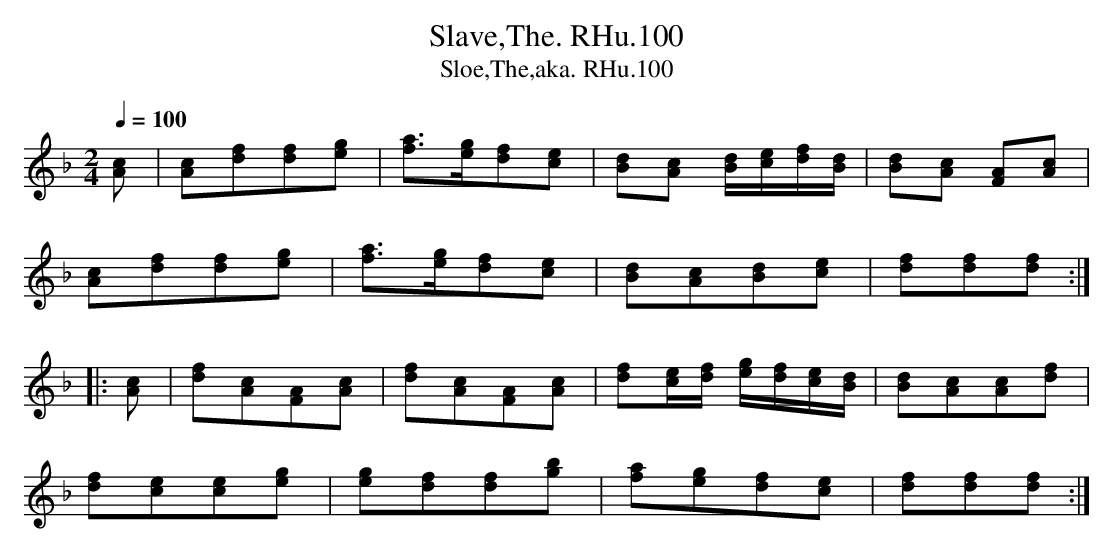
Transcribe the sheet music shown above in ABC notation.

X:1
T:Slave,The. RHu.100
T:Sloe,The,aka. RHu.100
L:1/8
M:2/4
Q:1/4=100
K:F
[cA]|[cA][fd][fd][ge]|[a3/2f3/2][g/e/][fd][ec]|\
[dB][cA] [d/B/][e/c/][f/d/][d/B/]|[dB][cA] [AF][cA]|!
[cA][fd][fd][ge]|[a3/2f3/2][g/e/][fd][ec]|\
[dB][cA][dB][ec]|[fd][fd][fd]::!
[cA]|[df][cA][AF][cA]|[df][cA][AF][cA]|\
[df][e/c/][d/f/] [g/e/][f/d/][e/c/][d/B/]|[dB][cA][cA][fd]|!
[fd][ec][ec][ge]|[ge][fd][fd][bg]|[af][ge][fd][ec]|[fd][fd][fd]:|
